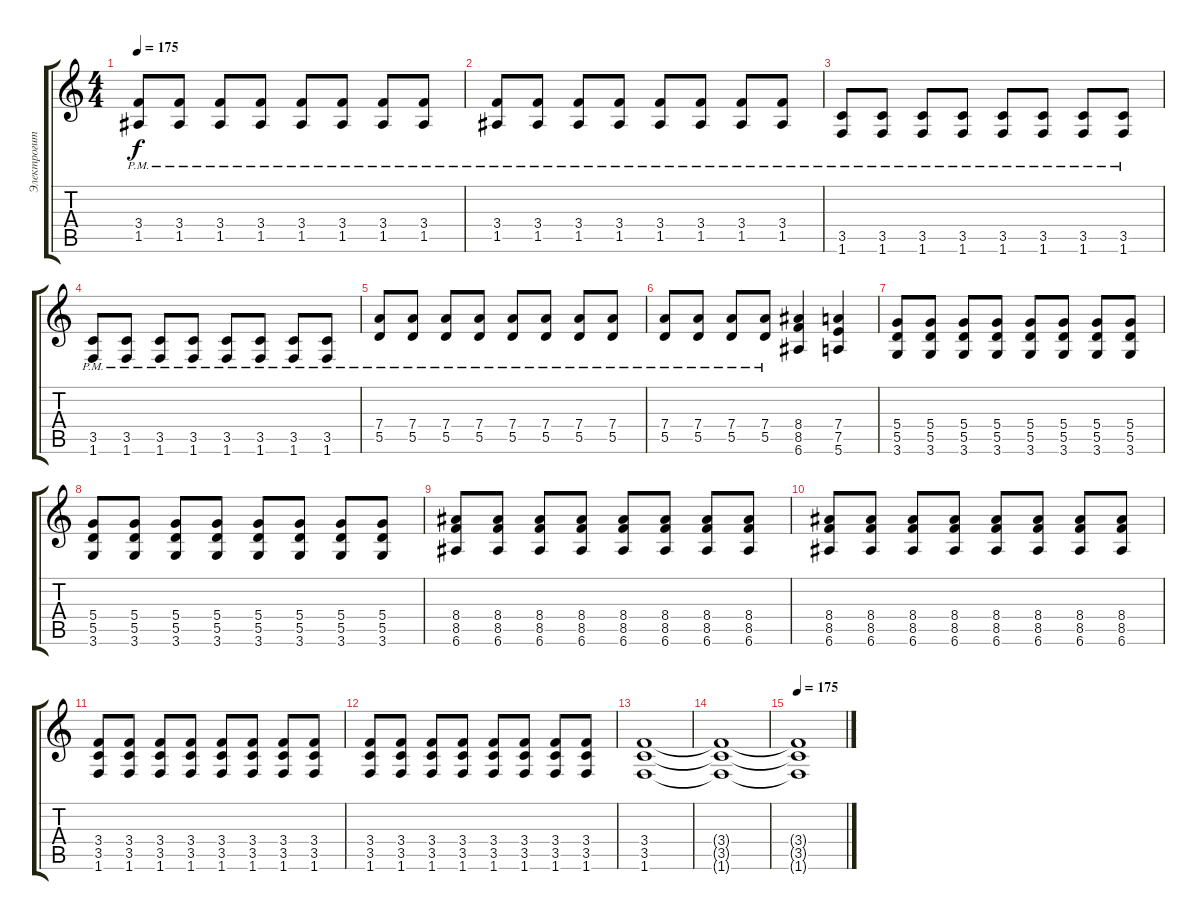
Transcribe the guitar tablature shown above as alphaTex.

\track ("Электрогитара" "Электрогит") {instrument overdrivenguitar}
\staff {score tabs}
\tuning (E4 B3 G3 D3 A2 E2) {hide}
\ts (4 4)
\tempo 175
\clef g2
\ks c
(3.4{pm} 1.5{pm}).8{dy f} (3.4{pm} 1.5{pm}).8 (3.4{pm} 1.5{pm}).8 (3.4{pm} 1.5{pm}).8 (3.4{pm} 1.5{pm}).8 (3.4{pm} 1.5{pm}).8 (3.4{pm} 1.5{pm}).8 (3.4{pm} 1.5{pm}).8 |
(3.4{pm} 1.5{pm}).8 (3.4{pm} 1.5{pm}).8 (3.4{pm} 1.5{pm}).8 (3.4{pm} 1.5{pm}).8 (3.4{pm} 1.5{pm}).8 (3.4{pm} 1.5{pm}).8 (3.4{pm} 1.5{pm}).8 (3.4{pm} 1.5{pm}).8 |
(3.5{pm} 1.6{pm}).8 (3.5{pm} 1.6{pm}).8 (3.5{pm} 1.6{pm}).8 (3.5{pm} 1.6{pm}).8 (3.5{pm} 1.6{pm}).8 (3.5{pm} 1.6{pm}).8 (3.5{pm} 1.6{pm}).8 (3.5{pm} 1.6{pm}).8 |
(3.5{pm} 1.6{pm}).8 (3.5{pm} 1.6{pm}).8 (3.5{pm} 1.6{pm}).8 (3.5{pm} 1.6{pm}).8 (3.5{pm} 1.6{pm}).8 (3.5{pm} 1.6{pm}).8 (3.5{pm} 1.6{pm}).8 (3.5{pm} 1.6{pm}).8 |
(7.4{pm} 5.5{pm}).8 (7.4{pm} 5.5{pm}).8 (7.4{pm} 5.5{pm}).8 (7.4{pm} 5.5{pm}).8 (7.4{pm} 5.5{pm}).8 (7.4{pm} 5.5{pm}).8 (7.4{pm} 5.5{pm}).8 (7.4{pm} 5.5{pm}).8 |
(7.4{pm} 5.5{pm}).8 (7.4{pm} 5.5{pm}).8 (7.4{pm} 5.5{pm}).8 (7.4{pm} 5.5{pm}).8 (8.4 8.5 6.6).4 (7.4 7.5 5.6).4 |
(5.4 5.5 3.6).8 (5.4 5.5 3.6).8 (5.4 5.5 3.6).8 (5.4 5.5 3.6).8 (5.4 5.5 3.6).8 (5.4 5.5 3.6).8 (5.4 5.5 3.6).8 (5.4 5.5 3.6).8 |
(5.4 5.5 3.6).8 (5.4 5.5 3.6).8 (5.4 5.5 3.6).8 (5.4 5.5 3.6).8 (5.4 5.5 3.6).8 (5.4 5.5 3.6).8 (5.4 5.5 3.6).8 (5.4 5.5 3.6).8 |
(8.4 8.5 6.6).8 (8.4 8.5 6.6).8 (8.4 8.5 6.6).8 (8.4 8.5 6.6).8 (8.4 8.5 6.6).8 (8.4 8.5 6.6).8 (8.4 8.5 6.6).8 (8.4 8.5 6.6).8 |
(8.4 8.5 6.6).8 (8.4 8.5 6.6).8 (8.4 8.5 6.6).8 (8.4 8.5 6.6).8 (8.4 8.5 6.6).8 (8.4 8.5 6.6).8 (8.4 8.5 6.6).8 (8.4 8.5 6.6).8 |
(3.4 3.5 1.6).8 (3.4 3.5 1.6).8 (3.4 3.5 1.6).8 (3.4 3.5 1.6).8 (3.4 3.5 1.6).8 (3.4 3.5 1.6).8 (3.4 3.5 1.6).8 (3.4 3.5 1.6).8 |
(3.4 3.5 1.6).8 (3.4 3.5 1.6).8 (3.4 3.5 1.6).8 (3.4 3.5 1.6).8 (3.4 3.5 1.6).8 (3.4 3.5 1.6).8 (3.4 3.5 1.6).8 (3.4 3.5 1.6).8 |
(3.4 3.5 1.6).1 |
(3.4{t} 3.5{t} 1.6{t}).1 |
\tempo 175
(3.4{t} 3.5{t} 1.6{t}).1
